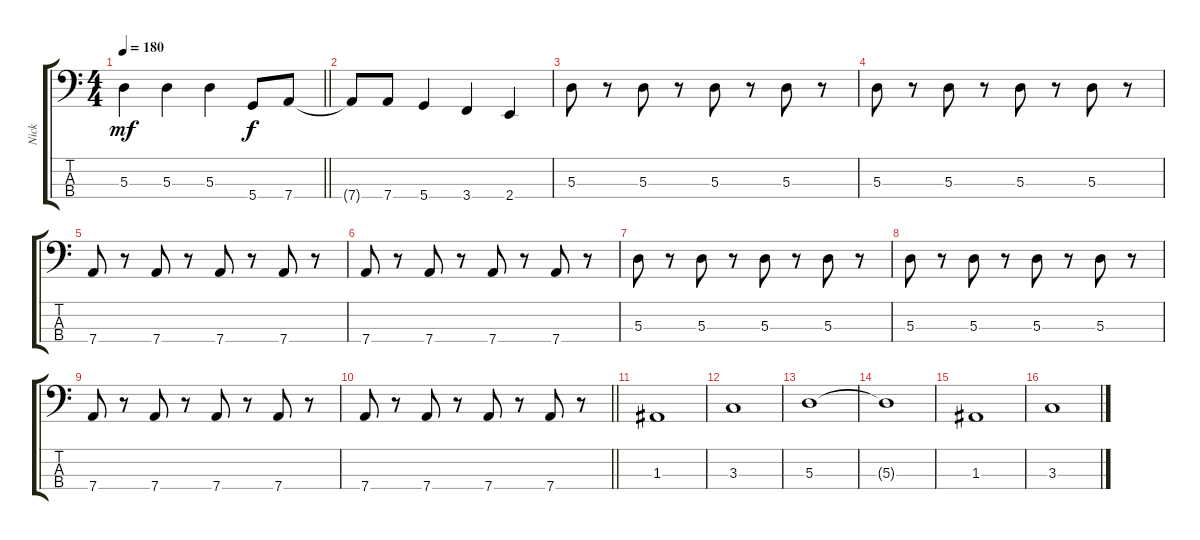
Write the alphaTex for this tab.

\track ("Nick" "Nick") {instrument electricbassfinger}
\staff {score tabs}
\tuning (G2 D2 A1 D1) {hide}
\ts (4 4)
\tempo 180
\clef f4
\barLineRight lightlight
\ks c
5.3.4{dy mf} 5.3.4 5.3.4 5.4.8{dy f} 7.4.8 |
7.4{t}.8 7.4.8 5.4.4 3.4.4 2.4.4 |
5.3.8 r.8 5.3.8 r.8 5.3.8 r.8 5.3.8 r.8 |
5.3.8 r.8 5.3.8 r.8 5.3.8 r.8 5.3.8 r.8 |
7.4.8 r.8 7.4.8 r.8 7.4.8 r.8 7.4.8 r.8 |
7.4.8 r.8 7.4.8 r.8 7.4.8 r.8 7.4.8 r.8 |
5.3.8 r.8 5.3.8 r.8 5.3.8 r.8 5.3.8 r.8 |
5.3.8 r.8 5.3.8 r.8 5.3.8 r.8 5.3.8 r.8 |
7.4.8 r.8 7.4.8 r.8 7.4.8 r.8 7.4.8 r.8 |
\barLineRight lightlight
7.4.8 r.8 7.4.8 r.8 7.4.8 r.8 7.4.8 r.8 |
1.3.1 |
3.3.1 |
5.3.1 |
5.3{t}.1 |
1.3.1 |
3.3.1
